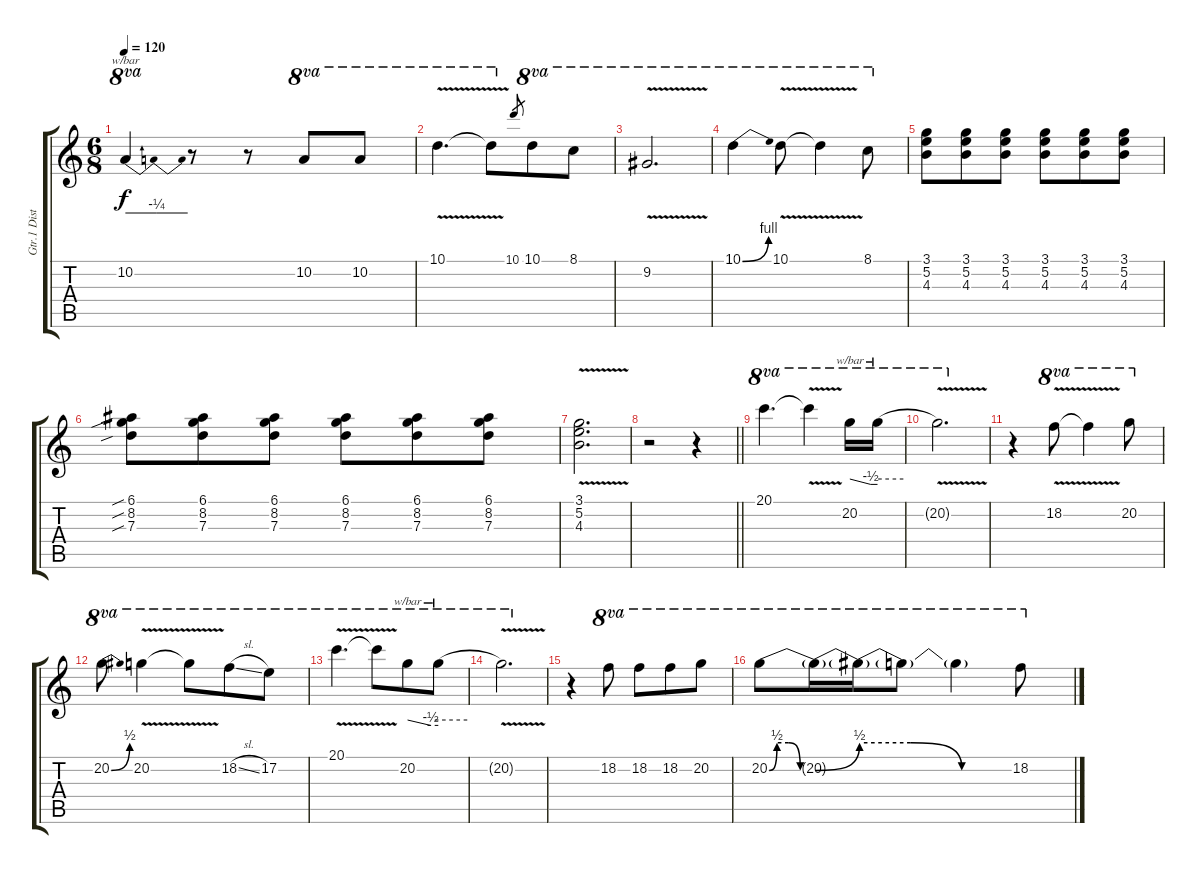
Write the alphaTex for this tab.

\track ("Gtr.1 Distortion Gtr." "Gtr.1 Dist") {instrument distortionguitar}
\staff {score tabs}
\tuning (E4 B3 G3 D4 A3 E3) {hide}
\ts (6 8)
\tempo 120
\clef g2
\ks c
10.2.4{tbe (dip default 0 0 30 -1 60 0) ot 8va dy f} r.8 r.8 10.2.8{ot 8va} 10.2.8{ot 8va} |
10.1{v}.4{d ot 8va} 10.1{v t}.8{ot 8va} 10.1.8{gr} 10.1.8{ot 8va} 8.1.8{ot 8va} |
9.2{v}.2{d ot 8va} |
10.1{be (bend 0 0 60 4)}.4{ot 8va} 10.1{v}.8{ot 8va} 10.1{v t}.4{ot 8va} 8.1.8{ot 8va} |
(3.1 5.2 4.3).8 (3.1 5.2 4.3).8 (3.1 5.2 4.3).8 (3.1 5.2 4.3).8 (3.1 5.2 4.3).8 (3.1 5.2 4.3).8 |
(6.1{sib} 8.2{sib} 7.3{sib}).8 (6.1 8.2 7.3).8 (6.1 8.2 7.3).8 (6.1 8.2 7.3).8 (6.1 8.2 7.3).8 (6.1 8.2 7.3).8 |
(3.1{v} 5.2{v} 4.3{v}).2{d} |
\barLineRight lightlight
r.2 r.4 |
20.1.4{d ot 8va} 20.1{v t}.4{ot 8va} 20.2.16{tbe (custom default 0 0 45 -2 60 -2) ot 8va} 20.2{t}.16{tbe (hold default 0 0 60 0) ot 8va} |
20.2{v t}.2{d ot 8va} |
r.4 18.2{v}.8{ot 8va} 18.2{v t}.4{ot 8va} 20.2.8{ot 8va} |
20.2{be (bend 0 0 60 2)}.8{ot 8va} 20.2{v}.4{ot 8va} 20.2{v t}.8{ot 8va} 18.2{sl}.8{ot 8va} 17.2.8{ot 8va} |
20.1{v}.4{d ot 8va} 20.1{v t}.8{ot 8va} 20.2.8{tbe (custom default 0 0 45 -2 60 -2) ot 8va} 20.2{t}.8{tbe (hold default 0 0 60 0) ot 8va} |
20.2{v t}.2{d ot 8va} |
r.4 18.2.8{ot 8va} 18.2.8{ot 8va} 18.2.8{ot 8va} 20.2.8{ot 8va} |
20.2{be (custom 0 0 10 2 25 2 40 0 60 0)}.8{ot 8va} 20.2{be (bend 0 0 60 2) t}.16{ot 8va} 20.2{be (custom 0 2 20 2 40 0 60 0) t}.16{ot 8va} 20.2{t}.8{ot 8va} 20.2{t}.4{ot 8va} 18.2.8{ot 8va}
